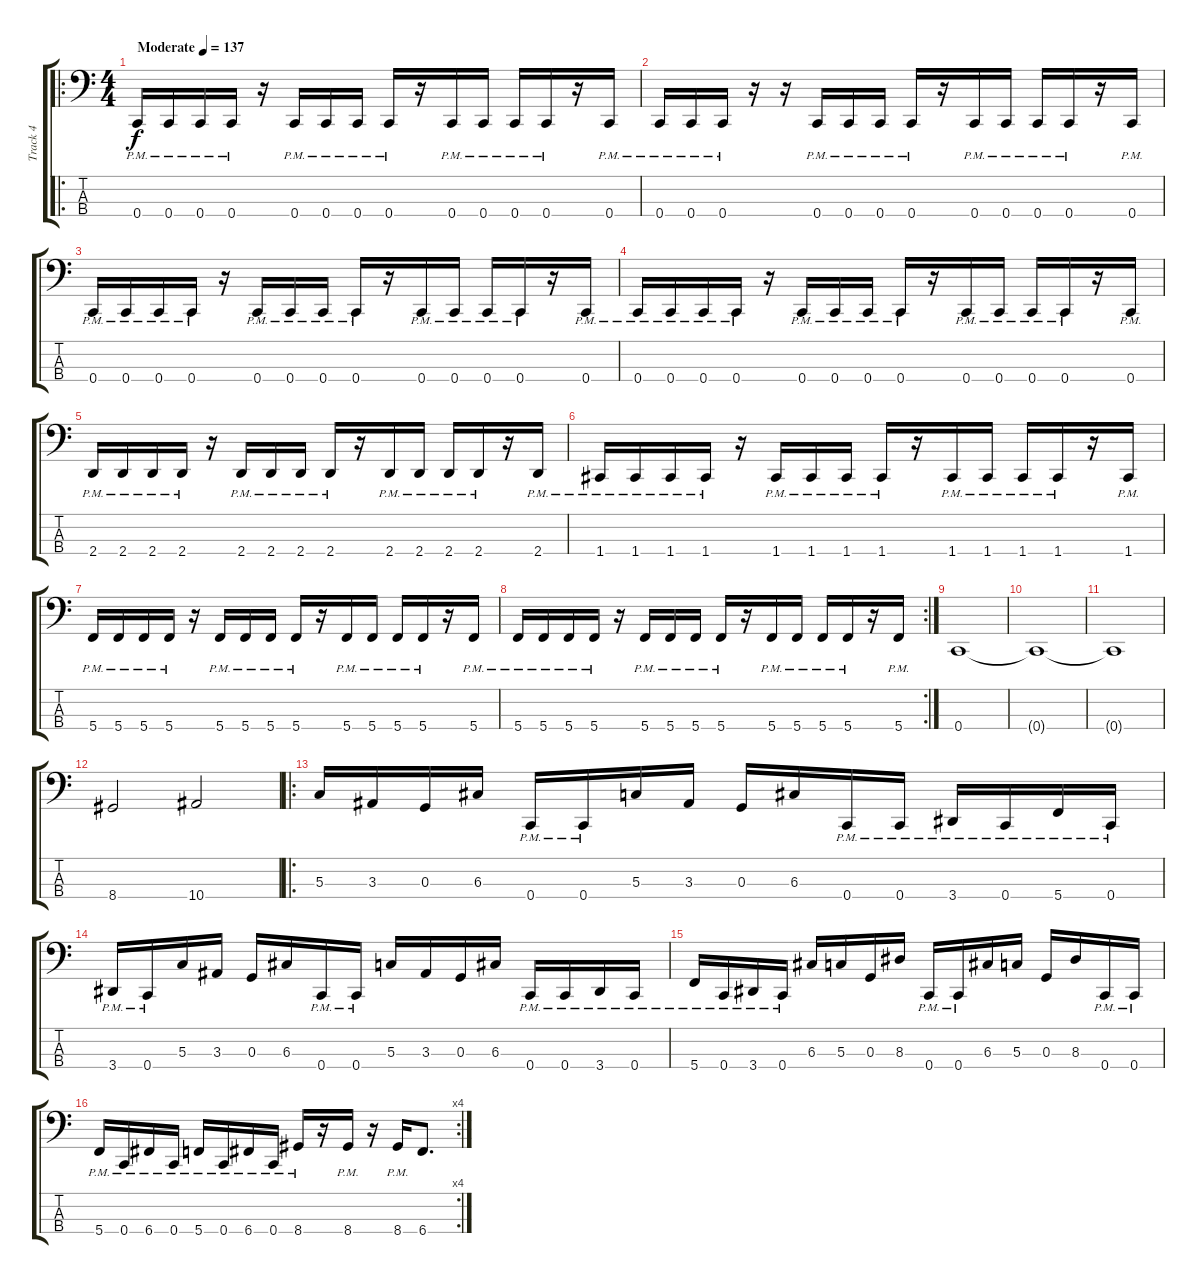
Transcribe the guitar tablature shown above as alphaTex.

\track ("Track 4" "Track 4") {instrument electricbassfinger}
\staff {score tabs}
\tuning (F2 C2 G1 C1) {hide}
\ro
\ts (4 4)
\tempo (137 "Moderate")
\clef f4
\ks c
0.4{pm}.16{dy f instrument electricbassfinger} 0.4{pm}.16 0.4{pm}.16 0.4{pm}.16 r.16 0.4{pm}.16 0.4{pm}.16 0.4{pm}.16 0.4{pm}.16 r.16 0.4{pm}.16 0.4{pm}.16 0.4{pm}.16 0.4{pm}.16 r.16 0.4{pm}.16 |
0.4{pm}.16 0.4{pm}.16 0.4{pm}.16 r.16 r.16 0.4{pm}.16 0.4{pm}.16 0.4{pm}.16 0.4{pm}.16 r.16 0.4{pm}.16 0.4{pm}.16 0.4{pm}.16 0.4{pm}.16 r.16 0.4{pm}.16 |
0.4{pm}.16 0.4{pm}.16 0.4{pm}.16 0.4{pm}.16 r.16 0.4{pm}.16 0.4{pm}.16 0.4{pm}.16 0.4{pm}.16 r.16 0.4{pm}.16 0.4{pm}.16 0.4{pm}.16 0.4{pm}.16 r.16 0.4{pm}.16 |
0.4{pm}.16 0.4{pm}.16 0.4{pm}.16 0.4{pm}.16 r.16 0.4{pm}.16 0.4{pm}.16 0.4{pm}.16 0.4{pm}.16 r.16 0.4{pm}.16 0.4{pm}.16 0.4{pm}.16 0.4{pm}.16 r.16 0.4{pm}.16 |
2.4{pm}.16 2.4{pm}.16 2.4{pm}.16 2.4{pm}.16 r.16 2.4{pm}.16 2.4{pm}.16 2.4{pm}.16 2.4{pm}.16 r.16 2.4{pm}.16 2.4{pm}.16 2.4{pm}.16 2.4{pm}.16 r.16 2.4{pm}.16 |
1.4{pm}.16 1.4{pm}.16 1.4{pm}.16 1.4{pm}.16 r.16 1.4{pm}.16 1.4{pm}.16 1.4{pm}.16 1.4{pm}.16 r.16 1.4{pm}.16 1.4{pm}.16 1.4{pm}.16 1.4{pm}.16 r.16 1.4{pm}.16 |
5.4{pm}.16 5.4{pm}.16 5.4{pm}.16 5.4{pm}.16 r.16 5.4{pm}.16 5.4{pm}.16 5.4{pm}.16 5.4{pm}.16 r.16 5.4{pm}.16 5.4{pm}.16 5.4{pm}.16 5.4{pm}.16 r.16 5.4{pm}.16 |
\rc 2
5.4{pm}.16 5.4{pm}.16 5.4{pm}.16 5.4{pm}.16 r.16 5.4{pm}.16 5.4{pm}.16 5.4{pm}.16 5.4{pm}.16 r.16 5.4{pm}.16 5.4{pm}.16 5.4{pm}.16 5.4{pm}.16 r.16 5.4{pm}.16 |
0.4.1 |
0.4{t}.1 |
0.4{t}.1 |
8.4.2 10.4.2 |
\ro
5.3.16 3.3.16 0.3.16 6.3.16 0.4{pm}.16 0.4{pm}.16 5.3.16 3.3.16 0.3.16 6.3.16 0.4{pm}.16 0.4{pm}.16 3.4{pm}.16 0.4{pm}.16 5.4{pm}.16 0.4{pm}.16 |
3.4{pm}.16 0.4{pm}.16 5.3.16 3.3.16 0.3.16 6.3.16 0.4{pm}.16 0.4{pm}.16 5.3.16 3.3.16 0.3.16 6.3.16 0.4{pm}.16 0.4{pm}.16 3.4{pm}.16 0.4{pm}.16 |
5.4{pm}.16 0.4{pm}.16 3.4{pm}.16 0.4{pm}.16 6.3.16 5.3.16 0.3.16 8.3.16 0.4{pm}.16 0.4{pm}.16 6.3.16 5.3.16 0.3.16 8.3.16 0.4{pm}.16 0.4{pm}.16 |
\rc 4
5.4{pm}.16 0.4{pm}.16 6.4{pm}.16 0.4{pm}.16 5.4{pm}.16 0.4{pm}.16 6.4{pm}.16 0.4{pm}.16 8.4{pm}.16 r.16 8.4{pm}.16 r.16 8.4{pm}.16 6.4.8{d}
